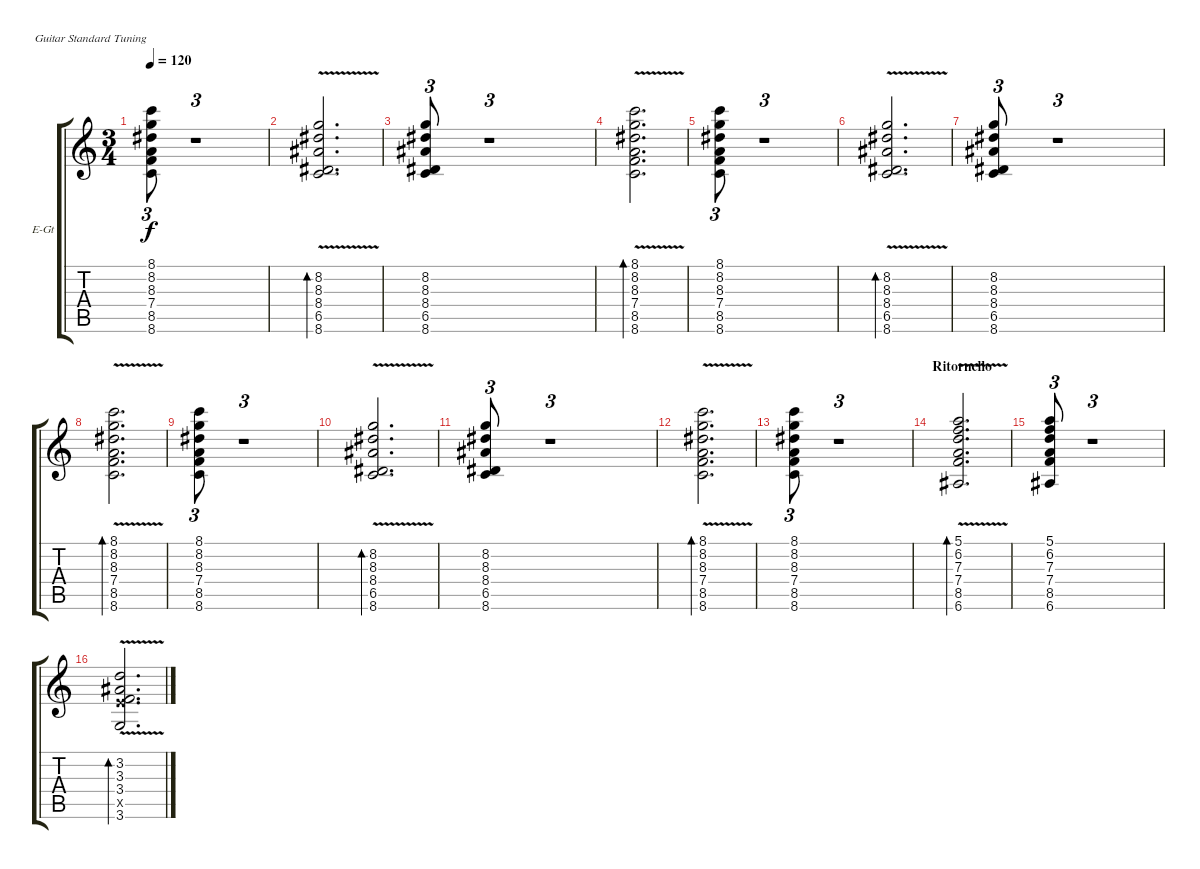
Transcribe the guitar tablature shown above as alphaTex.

\bracketExtendMode groupsimilarinstruments
\firstSystemTrackNameOrientation horizontal
\otherSystemsTrackNameOrientation horizontal
\track ("Guitar" "E-Gt") {instrument distortionguitar}
\staff {score tabs}
\tuning (E4 B3 G3 D3 A2 E2)
\ts (3 4)
\tempo 120
\clef g2
\ks c
(8.1 8.2 8.3 7.4 8.5 8.6).8{tu (3 2) dy f} r.1{tu (3 2)} |
(8.2{v} 8.3{v} 8.4{v} 6.5 8.6).2{d bd 60} |
(8.2 8.3 8.4 6.5 8.6).8{tu (3 2)} r.1{tu (3 2)} |
(8.1{v} 8.2{v} 8.3{v} 7.4 8.5 8.6).2{d bd 60} |
(8.1 8.2 8.3 7.4 8.5 8.6).8{tu (3 2)} r.1{tu (3 2)} |
(8.2{v} 8.3{v} 8.4{v} 6.5 8.6).2{d bd 60} |
(8.2 8.3 8.4 6.5 8.6).8{tu (3 2)} r.1{tu (3 2)} |
(8.1{v} 8.2{v} 8.3{v} 7.4 8.5 8.6).2{d bd 60} |
(8.1 8.2 8.3 7.4 8.5 8.6).8{tu (3 2)} r.1{tu (3 2)} |
(8.2{v} 8.3{v} 8.4{v} 6.5 8.6).2{d bd 60} |
(8.2 8.3 8.4 6.5 8.6).8{tu (3 2)} r.1{tu (3 2)} |
(8.1{v} 8.2{v} 8.3{v} 7.4 8.5 8.6).2{d bd 60} |
(8.1 8.2 8.3 7.4 8.5 8.6).8{tu (3 2)} r.1{tu (3 2)} |
\section ("" "Ritornello")
(5.1{v} 6.2{v} 7.3{v} 7.4 8.5 6.6).2{d bd 60} |
(5.1 6.2 7.3 7.4 8.5 6.6).8{tu (3 2)} r.1{tu (3 2)} |
(3.2{v} 3.3{v} 3.4 7.5{x} 3.6).2{d bd 120}
